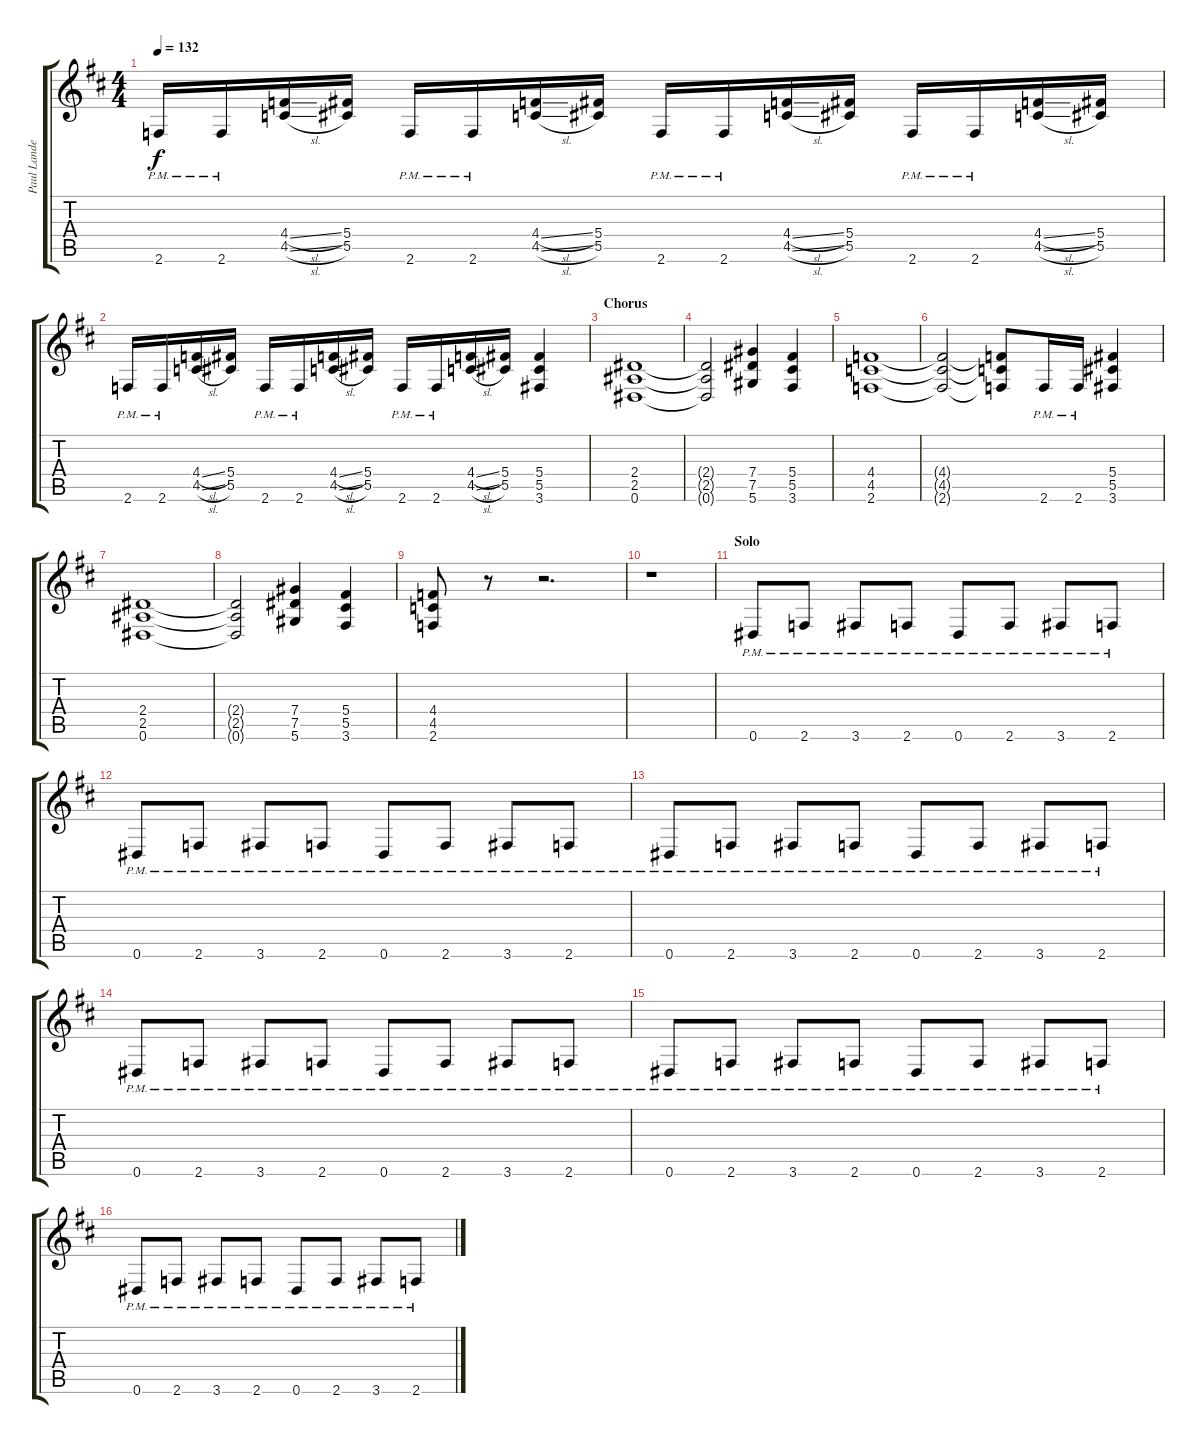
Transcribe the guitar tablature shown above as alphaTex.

\track ("Paul Landers - Guitar II" "Paul Lande") {instrument distortionguitar}
\staff {score tabs}
\tuning (Eb4 Bb3 Gb3 Db3 Ab2 Eb2) {hide}
\ts (4 4)
\tempo 132
\clef g2
\ks d
2.6{pm}.16{dy f} 2.6{pm}.16 (4.4{sl} 4.5{sl}).16 (5.4 5.5).16 2.6{pm}.16 2.6{pm}.16 (4.4{sl} 4.5{sl}).16 (5.4 5.5).16 2.6{pm}.16 2.6{pm}.16 (4.4{sl} 4.5{sl}).16 (5.4 5.5).16 2.6{pm}.16 2.6{pm}.16 (4.4{sl} 4.5{sl}).16 (5.4 5.5).16 |
2.6{pm}.16 2.6{pm}.16 (4.4{sl} 4.5{sl}).16 (5.4 5.5).16 2.6{pm}.16 2.6{pm}.16 (4.4{sl} 4.5{sl}).16 (5.4 5.5).16 2.6{pm}.16 2.6{pm}.16 (4.4{sl} 4.5{sl}).16 (5.4 5.5).16 (5.4 5.5 3.6).4{volume 11} |
\section ("" "Chorus")
(2.4 2.5 0.6).1 |
(2.4{t} 2.5{t} 0.6{t}).2 (7.4 7.5 5.6).4 (5.4 5.5 3.6).4 |
(4.4 4.5 2.6).1 |
(4.4{t} 4.5{t} 2.6{t}).2 (4.4{t} 4.5{t} 2.6{t}).8 2.6{pm}.16 2.6{pm}.16 (5.4 5.5 3.6).4 |
(2.4 2.5 0.6).1 |
(2.4{t} 2.5{t} 0.6{t}).2 (7.4 7.5 5.6).4 (5.4 5.5 3.6).4 |
(4.4 4.5 2.6).8 r.8 r.2{d} |
r.1 |
\section ("" "Solo")
0.6{pm}.8{balance 8} 2.6{pm}.8 3.6{pm}.8 2.6{pm}.8 0.6{pm}.8 2.6{pm}.8 3.6{pm}.8 2.6{pm}.8 |
0.6{pm}.8 2.6{pm}.8 3.6{pm}.8 2.6{pm}.8 0.6{pm}.8 2.6{pm}.8 3.6{pm}.8 2.6{pm}.8 |
0.6{pm}.8 2.6{pm}.8 3.6{pm}.8 2.6{pm}.8 0.6{pm}.8 2.6{pm}.8 3.6{pm}.8 2.6{pm}.8 |
0.6{pm}.8 2.6{pm}.8 3.6{pm}.8 2.6{pm}.8 0.6{pm}.8 2.6{pm}.8 3.6{pm}.8 2.6{pm}.8 |
0.6{pm}.8 2.6{pm}.8 3.6{pm}.8 2.6{pm}.8 0.6{pm}.8 2.6{pm}.8 3.6{pm}.8 2.6{pm}.8 |
0.6{pm}.8 2.6{pm}.8 3.6{pm}.8 2.6{pm}.8 0.6{pm}.8 2.6{pm}.8 3.6{pm}.8 2.6{pm}.8
